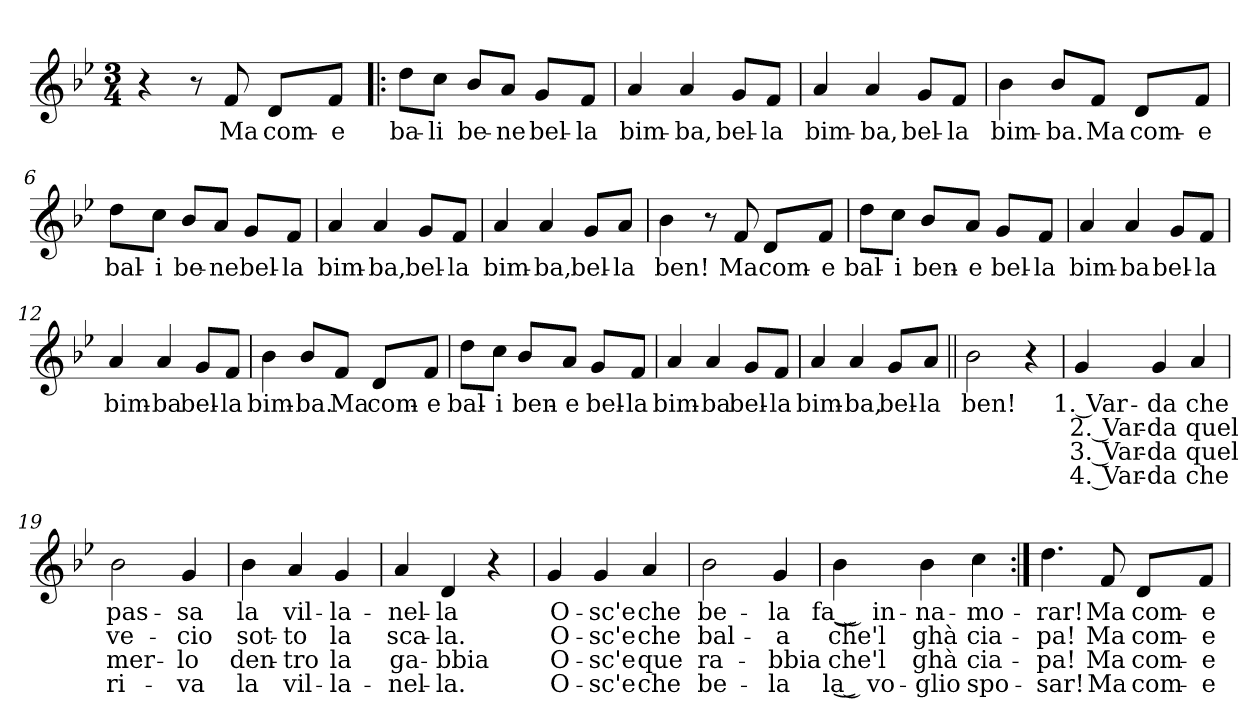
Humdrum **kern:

**kern	**text	**text	**text	**text
*part1	*part1	*part1	*part1	*part1
*staff1	*staff1	*staff1	*staff1	*staff1
*clefG2	*	*	*	*
*k[b-e-]	*	*	*	*
*B-:	*	*	*	*
*M3/4	*	*	*	*
=1	=1	=1	=1	=1
4r	.	.	.	.
8r	.	.	.	.
8f/	Ma	.	.	.
8d/L	com-	.	.	.
8f/J	-e	.	.	.
=2!|:	=2!|:	=2!|:	=2!|:	=2!|:
8dd\L	ba-	.	.	.
8cc\J	-li	.	.	.
8b-/L	be-	.	.	.
8a/J	-ne	.	.	.
8g/L	bel-	.	.	.
8f/J	-la	.	.	.
=3	=3	=3	=3	=3
4a/	bim-	.	.	.
4a/	-ba,	.	.	.
8g/L	bel-	.	.	.
8f/J	-la	.	.	.
=4	=4	=4	=4	=4
4a/	bim-	.	.	.
4a/	-ba,	.	.	.
8g/L	bel-	.	.	.
8f/J	-la	.	.	.
!!LO:LB:g=z
=5	=5	=5	=5	=5
4b-\	bim-	.	.	.
8b-/L	-ba.	.	.	.
8f/J	Ma	.	.	.
8d/L	com-	.	.	.
8f/J	-e	.	.	.
=6	=6	=6	=6	=6
8dd\L	bal-	.	.	.
8cc\J	-i	.	.	.
8b-/L	be-	.	.	.
8a/J	-ne	.	.	.
8g/L	bel-	.	.	.
8f/J	-la	.	.	.
=7	=7	=7	=7	=7
4a/	bim-	.	.	.
4a/	-ba,	.	.	.
8g/L	bel-	.	.	.
8f/J	-la	.	.	.
=8	=8	=8	=8	=8
4a/	bim-	.	.	.
4a/	-ba,	.	.	.
8g/L	bel-	.	.	.
8a/J	-la	.	.	.
!!LO:LB:g=z
=9	=9	=9	=9	=9
4b-\	ben!	.	.	.
8r	.	.	.	.
8f/	Ma	.	.	.
8d/L	com-	.	.	.
8f/J	-e	.	.	.
=10	=10	=10	=10	=10
8dd\L	bal-	.	.	.
8cc\J	-i	.	.	.
8b-/L	ben-	.	.	.
8a/J	-e	.	.	.
8g/L	bel-	.	.	.
8f/J	-la	.	.	.
=11	=11	=11	=11	=11
4a/	bim-	.	.	.
4a/	-ba	.	.	.
8g/L	bel-	.	.	.
8f/J	-la	.	.	.
=12	=12	=12	=12	=12
4a/	bim-	.	.	.
4a/	-ba	.	.	.
8g/L	bel-	.	.	.
8f/J	-la	.	.	.
!!LO:LB:g=z
=13	=13	=13	=13	=13
4b-\	bim-	.	.	.
8b-/L	-ba.	.	.	.
8f/J	Ma	.	.	.
8d/L	com-	.	.	.
8f/J	-e	.	.	.
=14	=14	=14	=14	=14
8dd\L	bal-	.	.	.
8cc\J	-i	.	.	.
8b-/L	ben-	.	.	.
8a/J	-e	.	.	.
8g/L	bel-	.	.	.
8f/J	-la	.	.	.
=15	=15	=15	=15	=15
4a/	bim-	.	.	.
4a/	-ba	.	.	.
8g/L	bel-	.	.	.
8f/J	-la	.	.	.
=16	=16	=16	=16	=16
4a/	bim-	.	.	.
4a/	-ba,	.	.	.
8g/L	bel-	.	.	.
8a/J	-la	.	.	.
=17||	=17||	=17||	=17||	=17||
2b-\	ben!	.	.	.
4r	.	.	.	.
!!LO:LB:g=z
=18	=18	=18	=18	=18
4g/	1. Var-	2. Var-	3. Var-	4. Var-
4g/	-da	-da	-da	-da
4a/	che	quel	quel	che
=19	=19	=19	=19	=19
2b-\	pas-	ve-	mer-	ri-
4g/	-sa	-cio	-lo	-va
=20	=20	=20	=20	=20
4b-\	la	sot-	den-	la
4a/	vil-	-to	-tro	vil-
4g/	-la-	la	la	-la-
=21	=21	=21	=21	=21
4a/	-nel-	sca-	ga-	-nel-
4d/	-la	-la.	-bbia	-la.
4r	.	.	.	.
=22	=22	=22	=22	=22
4g/	O-	O-	O-	O-
4g/	-sc'e	-sc'e	-sc'e	-sc'e
4a/	che	che	que	che
=23	=23	=23	=23	=23
2b-\	be-	bal-	ra-	be-
4g/	-la	-a	-bbia	-la
!!LO:LB:g=z
=24	=24	=24	=24	=24
4b-\	fa ͜ in-	che'l	che'l	la͜ vo-
4b-\	-na-	ghà	ghà	-glio
4cc\	-mo-	cia-	cia-	spo-
=25:|!	=25:|!	=25:|!	=25:|!	=25:|!
4.dd\	-rar!	-pa!	-pa!	-sar!
8f/	Ma	Ma	Ma	Ma
8d/L	com-	com-	com-	com-
8f/J	-e	-e	-e	-e
=	=	=	=	=
*-	*-	*-	*-	*-
